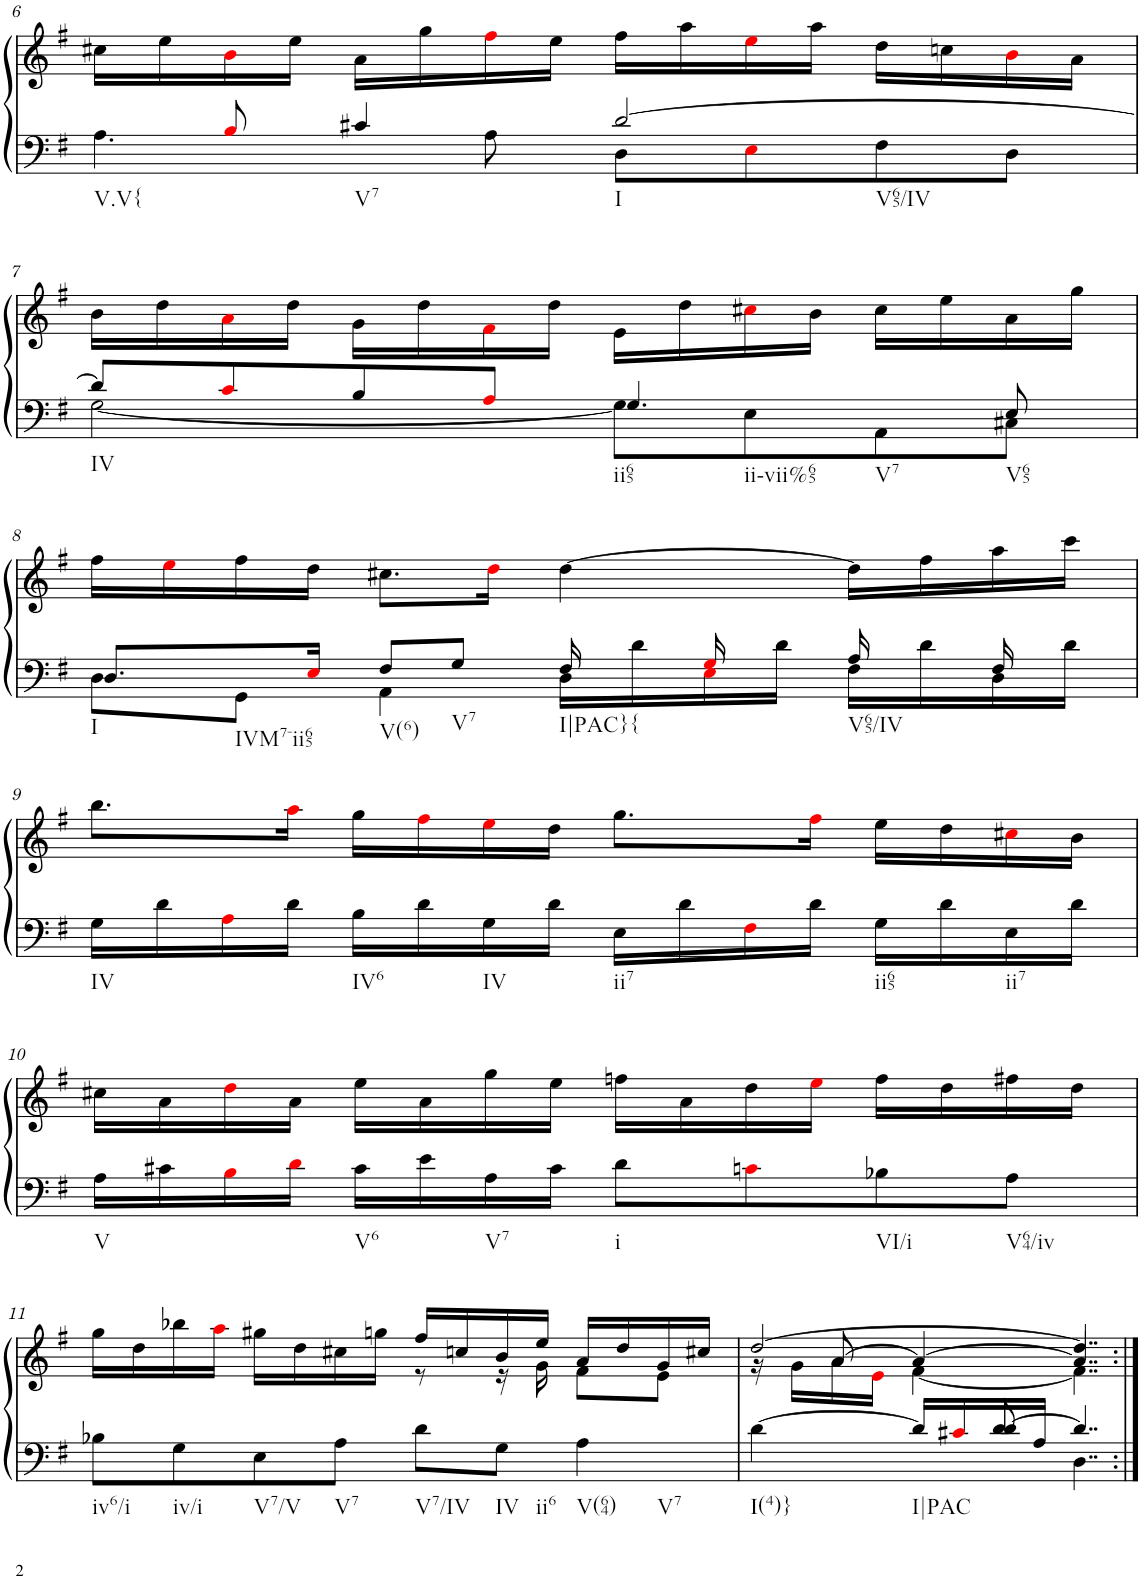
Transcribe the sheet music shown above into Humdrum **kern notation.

**kern	**kern
*part1	*part1
*staff2	*staff1
*I"Klavier linke Hand	*
!!LO:PB:g=z
*clefF4	*clefG2
*k[f#]	*k[f#]
*M4/4	*M4/4
=6	=6
*^	*
!LO:TX:b:t=V.V{	!	!
8ryy	4.A\	16cc#X\LL
.	.	16ee\
8Bi/	.	16bi\
.	.	16ee\JJ
!LO:TX:b:t=V7	!	!
4c#X/	.	16a\LL
.	.	16gg\
.	8A\	16ff#i\
.	.	16ee\JJ
!LO:TX:b:t=I	!	!
!LO:TX:b:t=V65/IV	!	!
[2d/	8D\L	16ff#\LL
.	.	16aa\
.	8Ei\	16eei\
.	.	16aa\JJ
.	8F#\	16dd\LL
.	.	16ccn\
.	8D\J	16bi\
.	.	16a\JJ
!!LO:LB:g=z
=7	=7	=7
!LO:TX:b:t=IV	!	!
8d/L]	[2G\	16b\LL
.	.	16dd\
8ci/	.	16ai\
.	.	16dd\JJ
8B/	.	16g\LL
.	.	16dd\
8Ai/J	.	16f#i\
.	.	16dd\JJ
!LO:TX:b:t=ii65	!	!
!LO:TX:b:t=ii-vii%65	!	!
!LO:TX:b:t=V7	!	!
4.G/	8G\L]	16e\LL
.	.	16dd\
.	8E\	16cc#Xi\
.	.	16b\JJ
.	8AA\	16cc#\LL
.	.	16ee\
!LO:TX:b:t=V65	!	!
8E/	8C#X\J	16a\
.	.	16gg\JJ
!!LO:LB:g=z
=8	=8	=8
!LO:TX:b:t=I	!	!
!LO:TX:b:t=IVM7-ii65	!	!
8.D/L	8D\L	16ff#\LL
.	.	16eei\
.	8GG\J	16ff#\
16Ei/Jk	.	16dd\JJ
!LO:TX:b:t=V(6)	!	!
8F#/L	4AA\	8.cc#X\L
!LO:TX:b:t=V7	!	!
8G/J	.	.
.	.	16ddi\Jk
!LO:TX:b:t=I|PAC}{	!	!
16F#/	16D\LL	[4dd\
16ryy	16d\	.
16Gi/	16Ei\	.
16ryy	16d\JJ	.
!LO:TX:b:t=V65/IV	!	!
16A/	16F#\LL	16dd\LL]
16ryy	16d\	16ff#\
16F#/	16D\	16aa\
16ryy	16d\JJ	16ccc\JJ
!!LO:LB:g=z
=9	=9	=9
!LO:TX:b:t=IV	!	!
!LO:TX:b:t=IV6	!	!
!LO:TX:b:t=IV	!	!
!LO:TX:b:t=ii7	!	!
!LO:TX:b:t=ii65	!	!
!LO:TX:b:t=ii7	!	!
1ryy	16G\LL	8.bb\L
.	16d\	.
.	16Ai\	.
.	16d\JJ	16aai\Jk
.	16B\LL	16gg\LL
.	16d\	16ff#i\
.	16G\	16eei\
.	16d\JJ	16dd\JJ
.	16E\LL	8.gg\L
.	16d\	.
.	16F#i\	.
.	16d\JJ	16ff#i\Jk
.	16G\LL	16ee\LL
.	16d\	16dd\
.	16E\	16cc#Xi\
.	16d\JJ	16b\JJ
!!LO:LB:g=z
=10	=10	=10
!LO:TX:b:t=V	!	!
!LO:TX:b:t=V6	!	!
!LO:TX:b:t=V7	!	!
!LO:TX:b:t=i	!	!
!LO:TX:b:t=VI/i	!	!
!LO:TX:b:t=V64/iv	!	!
1ryy	16A\LL	16cc#X\LL
.	16c#X\	16a\
.	16Bi\	16ddi\
.	16di\JJ	16a\JJ
.	16c#\LL	16ee\LL
.	16e\	16a\
.	16A\	16gg\
.	16c#\JJ	16ee\JJ
.	8d\L	16ffn\LL
.	.	16a\
.	8cni\	16dd\
.	.	16eei\JJ
.	8B-X\	16ff\LL
.	.	16dd\
.	8A\J	16ff#X\
.	.	16dd\JJ
!!LO:LB:g=z
=11	=11	=11
*	*	*^
!LO:TX:b:t=iv6/i	!	!	!
!LO:TX:b:t=iv/i	!	!	!
!LO:TX:b:t=V7/V	!	!	!
!LO:TX:b:t=V7	!	!	!
!LO:TX:b:t=V7/IV	!	!	!
!LO:TX:b:t=IV	!	!	!
!LO:TX:b:t=ii6	!	!	!
!LO:TX:b:t=V(64)	!	!	!
!LO:TX:b:t=V7	!	!	!
1ryy	8B-X\L	16gg\LL	2ryy
.	.	16dd\	.
.	8G\	16bb-X\	.
.	.	16aai\JJ	.
.	8E\	16gg#X\LL	.
.	.	16dd\	.
.	8A\J	16cc#X\	.
.	.	16ggn\JJ	.
.	8d\L	16ff#/LL	8r
.	.	16ccn/	.
.	8G\J	16b/	16r
.	.	16ee/JJ	16g\
.	4A\	16a/LL	8f#\L
.	.	16dd/	.
.	.	16g/	8e\J
.	.	16cc#X/JJ	.
=12	=12	=12	=12
*	*	*	*^
!LO:TX:b:t=I(4)}	!	!	!	!
[4d\	4.ryy	[2dd/	16r	8ryy
.	.	.	16g\LL	.
.	.	.	16a\	[8a/
.	.	.	16ei\JJ	.
!LO:TX:b:t=I|PAC	!	!	!	!
16d/LL]	.	.	[4f#\	4a/_
16c#Xi/	.	.	.	.
16d/	[8d/	.	.	.
16A/JJ	.	.	.	.
4..D\	4..d/]	4..dd/]	4..f#\]	4..a/]
*v	*v	*	*	*
*	*v	*v	*v
=:|!	=:|!
*-	*-
